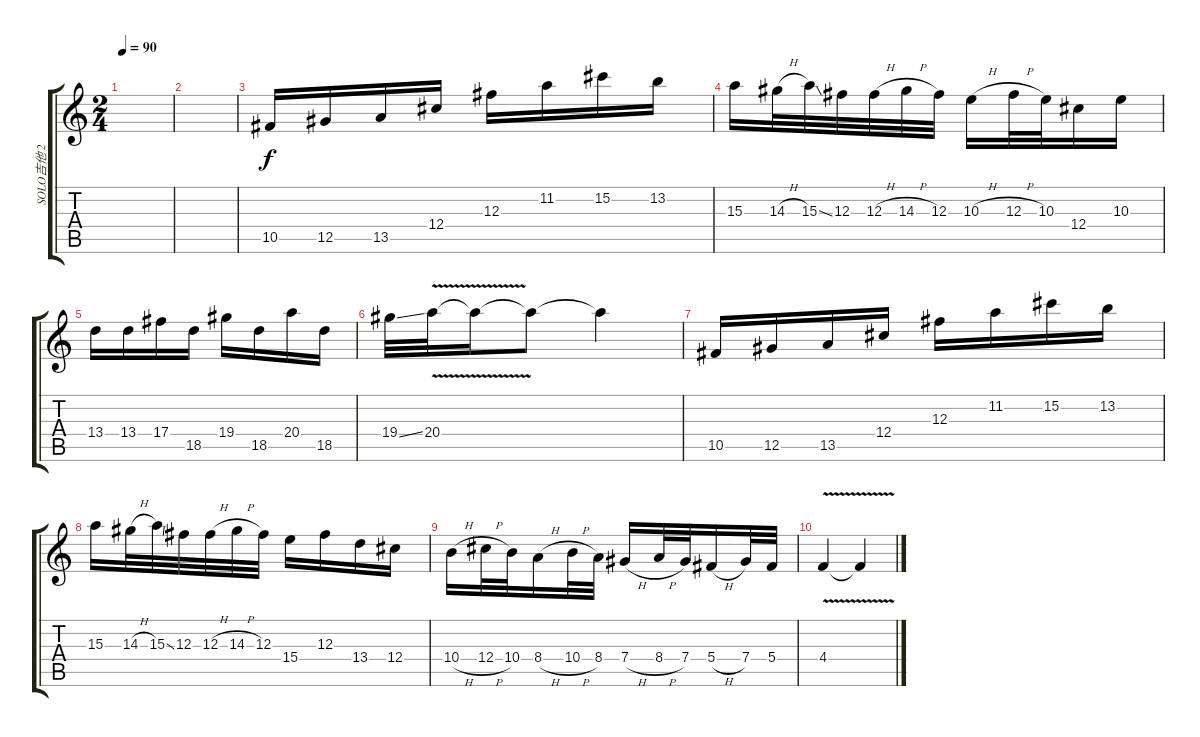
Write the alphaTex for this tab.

\track ("SOLO吉他 2" "SOLO吉他 2") {instrument overdrivenguitar}
\staff {score tabs}
\tuning (Eb4 Bb3 Gb3 Db3 Ab2 Eb2) {hide}
\ts (2 4)
\tempo 90
\clef g2
\ks c
|
|
10.5.16 12.5.16 13.5.16 12.4.16 12.3.16 11.2.16 15.2.16 13.2.16 |
15.3.16 14.3{h}.32 15.3{ss}.32 12.3.32 12.3{h}.32 14.3{h}.32 12.3.32 10.3{h}.16 12.3{h}.32 10.3.32 12.4.16 10.3.16 |
13.4.16 13.4.16 17.4.16 18.5.16 19.4.16 18.5.16 20.4.16 18.5.16 |
19.4{ss}.32 20.4{v}.32 20.4{t}.16 20.4{t}.8 20.4{t}.4 |
10.5.16 12.5.16 13.5.16 12.4.16 12.3.16 11.2.16 15.2.16 13.2.16 |
15.3.16 14.3{h}.32 15.3{ss}.32 12.3.32 12.3{h}.32 14.3{h}.32 12.3.32 15.4.16 12.3.16 13.4.16 12.4.16 |
10.4{h}.16 12.4{h}.32 10.4.32 8.4{h}.16 10.4{h}.32 8.4.32 7.4{h}.16 8.4{h}.32 7.4.32 5.4{h}.16 7.4.32 5.4.32 |
4.4{v}.4 4.4{t}.4
